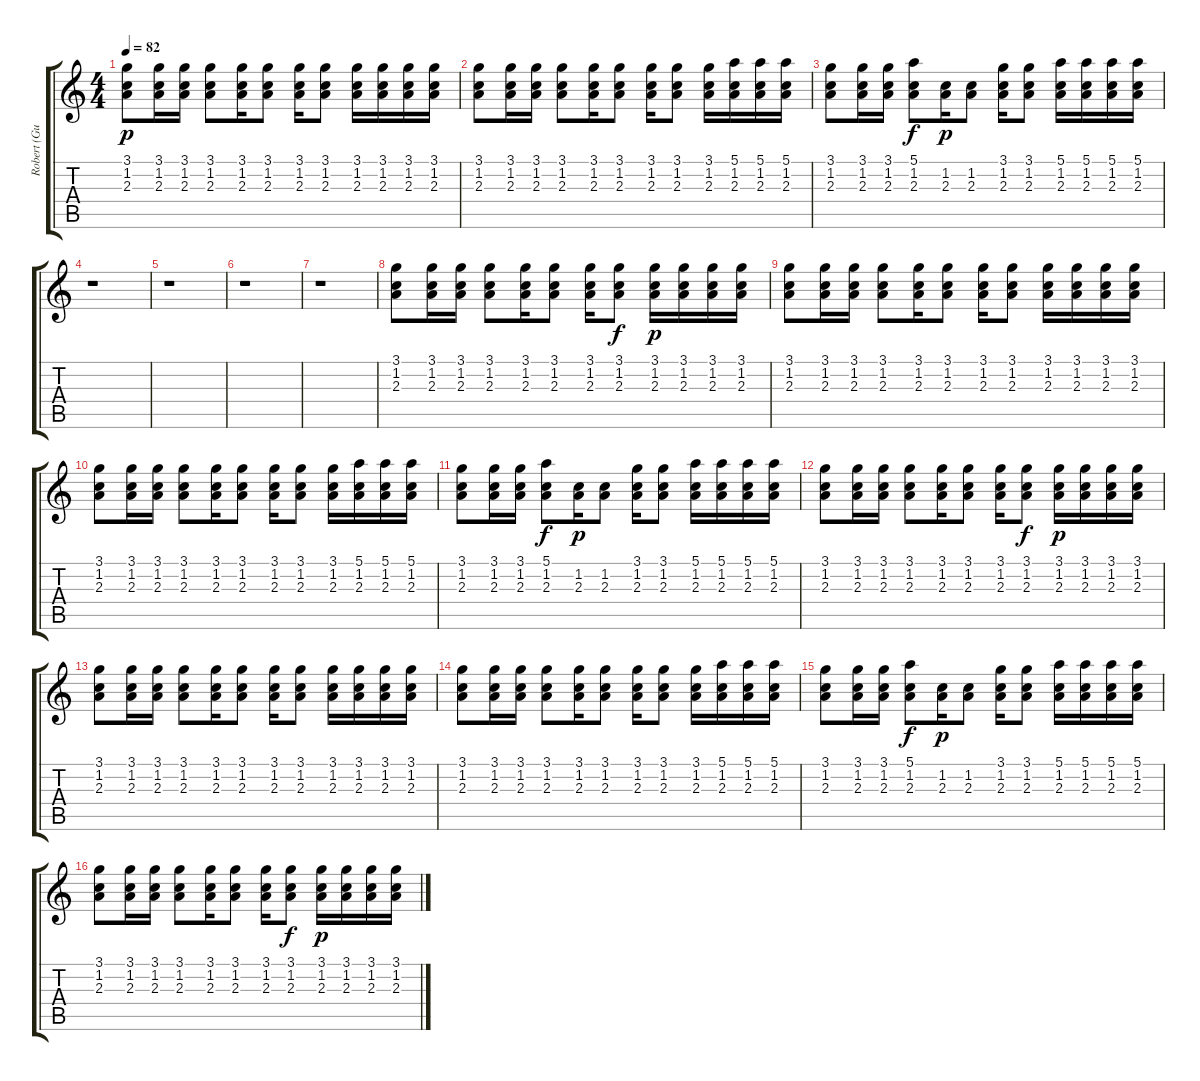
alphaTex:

\track ("Robert (Guitar 2)" "Robert (Gu") {instrument acousticguitarnylon}
\staff {score tabs}
\tuning (E4 B3 G3 D3 A2 E2) {hide}
\ts (4 4)
\tempo 82
\clef g2
\ks c
(3.1 1.2 2.3).8{dy p} (3.1 1.2 2.3).16 (3.1 1.2 2.3).16 (3.1 1.2 2.3).8 (3.1 1.2 2.3).16 (3.1 1.2 2.3).8 (3.1 1.2 2.3).16 (3.1 1.2 2.3).8 (3.1 1.2 2.3).16 (3.1 1.2 2.3).16 (3.1 1.2 2.3).16 (3.1 1.2 2.3).16 |
(3.1 1.2 2.3).8 (3.1 1.2 2.3).16 (3.1 1.2 2.3).16 (3.1 1.2 2.3).8 (3.1 1.2 2.3).16 (3.1 1.2 2.3).8 (3.1 1.2 2.3).16 (3.1 1.2 2.3).8 (3.1 1.2 2.3).16 (5.1 1.2 2.3).16 (5.1 1.2 2.3).16 (5.1 1.2 2.3).16 |
(3.1 1.2 2.3).8 (3.1 1.2 2.3).16 (3.1 1.2 2.3).16 (5.1 1.2 2.3).8{dy f} (1.2 2.3).16{dy p} (1.2 2.3).8 (3.1 1.2 2.3).16 (3.1 1.2 2.3).8 (5.1 1.2 2.3).16 (5.1 1.2 2.3).16 (5.1 1.2 2.3).16 (5.1 1.2 2.3).16 |
r.1 |
r.1 |
r.1 |
r.1 |
(3.1 1.2 2.3).8 (3.1 1.2 2.3).16 (3.1 1.2 2.3).16 (3.1 1.2 2.3).8 (3.1 1.2 2.3).16 (3.1 1.2 2.3).8 (3.1 1.2 2.3).16 (3.1 1.2 2.3).8{dy f} (3.1 1.2 2.3).16{dy p} (3.1 1.2 2.3).16 (3.1 1.2 2.3).16 (3.1 1.2 2.3).16 |
(3.1 1.2 2.3).8 (3.1 1.2 2.3).16 (3.1 1.2 2.3).16 (3.1 1.2 2.3).8 (3.1 1.2 2.3).16 (3.1 1.2 2.3).8 (3.1 1.2 2.3).16 (3.1 1.2 2.3).8 (3.1 1.2 2.3).16 (3.1 1.2 2.3).16 (3.1 1.2 2.3).16 (3.1 1.2 2.3).16 |
(3.1 1.2 2.3).8 (3.1 1.2 2.3).16 (3.1 1.2 2.3).16 (3.1 1.2 2.3).8 (3.1 1.2 2.3).16 (3.1 1.2 2.3).8 (3.1 1.2 2.3).16 (3.1 1.2 2.3).8 (3.1 1.2 2.3).16 (5.1 1.2 2.3).16 (5.1 1.2 2.3).16 (5.1 1.2 2.3).16 |
(3.1 1.2 2.3).8 (3.1 1.2 2.3).16 (3.1 1.2 2.3).16 (5.1 1.2 2.3).8{dy f} (1.2 2.3).16{dy p} (1.2 2.3).8 (3.1 1.2 2.3).16 (3.1 1.2 2.3).8 (5.1 1.2 2.3).16 (5.1 1.2 2.3).16 (5.1 1.2 2.3).16 (5.1 1.2 2.3).16 |
(3.1 1.2 2.3).8 (3.1 1.2 2.3).16 (3.1 1.2 2.3).16 (3.1 1.2 2.3).8 (3.1 1.2 2.3).16 (3.1 1.2 2.3).8 (3.1 1.2 2.3).16 (3.1 1.2 2.3).8{dy f} (3.1 1.2 2.3).16{dy p} (3.1 1.2 2.3).16 (3.1 1.2 2.3).16 (3.1 1.2 2.3).16 |
(3.1 1.2 2.3).8 (3.1 1.2 2.3).16 (3.1 1.2 2.3).16 (3.1 1.2 2.3).8 (3.1 1.2 2.3).16 (3.1 1.2 2.3).8 (3.1 1.2 2.3).16 (3.1 1.2 2.3).8 (3.1 1.2 2.3).16 (3.1 1.2 2.3).16 (3.1 1.2 2.3).16 (3.1 1.2 2.3).16 |
(3.1 1.2 2.3).8 (3.1 1.2 2.3).16 (3.1 1.2 2.3).16 (3.1 1.2 2.3).8 (3.1 1.2 2.3).16 (3.1 1.2 2.3).8 (3.1 1.2 2.3).16 (3.1 1.2 2.3).8 (3.1 1.2 2.3).16 (5.1 1.2 2.3).16 (5.1 1.2 2.3).16 (5.1 1.2 2.3).16 |
(3.1 1.2 2.3).8 (3.1 1.2 2.3).16 (3.1 1.2 2.3).16 (5.1 1.2 2.3).8{dy f} (1.2 2.3).16{dy p} (1.2 2.3).8 (3.1 1.2 2.3).16 (3.1 1.2 2.3).8 (5.1 1.2 2.3).16 (5.1 1.2 2.3).16 (5.1 1.2 2.3).16 (5.1 1.2 2.3).16 |
(3.1 1.2 2.3).8 (3.1 1.2 2.3).16 (3.1 1.2 2.3).16 (3.1 1.2 2.3).8 (3.1 1.2 2.3).16 (3.1 1.2 2.3).8 (3.1 1.2 2.3).16 (3.1 1.2 2.3).8{dy f} (3.1 1.2 2.3).16{dy p} (3.1 1.2 2.3).16 (3.1 1.2 2.3).16 (3.1 1.2 2.3).16
